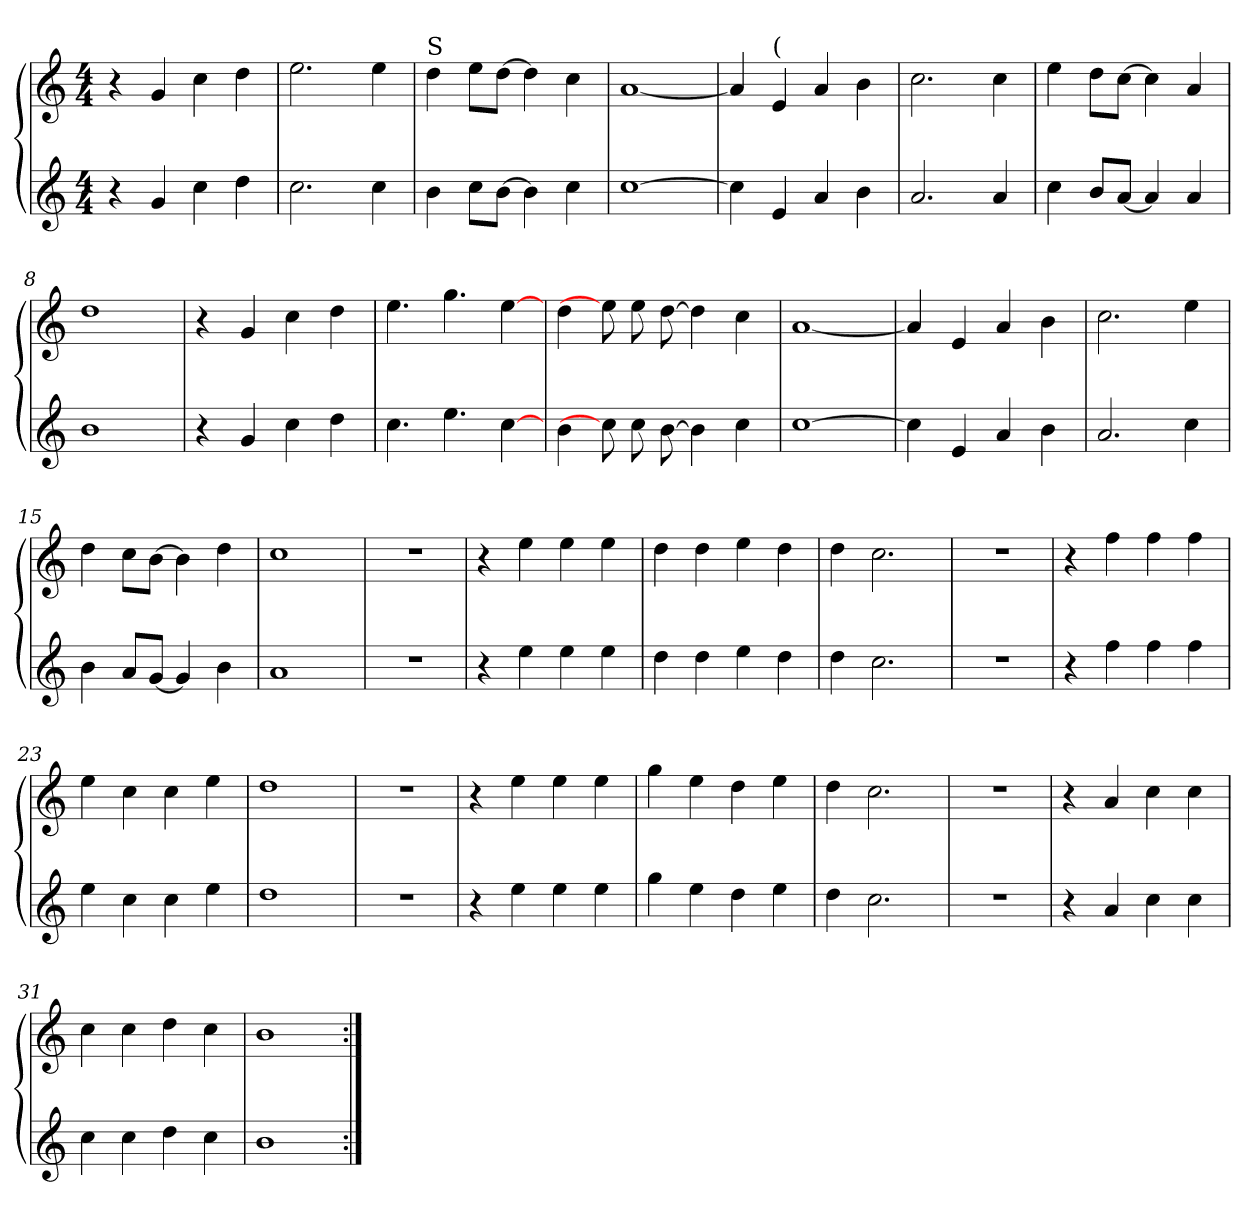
**kern	**kern
*part2	*part1
*staff2	*staff1
*clefG2	*clefG2
*k[]	*k[]
*M4/4	*M4/4
=1	=1
4r	4r
4g	4g
4cc	4cc
4dd	4dd
=2	=2
2.cc	2.ee
4cc	4ee
=3	=3
!	!LO:TX:t=S
4b	4dd
8cc\L	8ee\L
[8b\J	[8dd\J
4b]	4dd]
4cc	4cc
=4	=4
[1cc	[1a
=5	=5
4cc]	4a]
!	!LO:TX:t=(
4e	4e
4a	4a
4b	4b
=6	=6
2.a	2.cc
4a	4cc
=7	=7
4cc	4ee
8b/L	8dd\L
[8a/J	[8cc\J
4a]	4cc]
4a	4a
=8	=8
1b	1dd
=9	=9
4r	4r
4g	4g
4cc	4cc
4dd	4dd
=10	=10
4.cc	4.ee
4.ee	4.gg
[4cc	[4ee
=11	=11
4b	4dd
8cc]	8ee]
8cc	8ee
[8b	[8dd
4b]	4dd]
4cc	4cc
=12	=12
[1cc	[1a
=13	=13
4cc]	4a]
4e	4e
4a	4a
4b	4b
=14	=14
2.a	2.cc
4cc	4ee
=15	=15
4b	4dd
8a/L	8cc\L
[8g/J	[8b\J
4g]	4b]
4b	4dd
=16	=16
1a	1cc
=17	=17
1r	1r
=18	=18
4r	4r
4ee	4ee
4ee	4ee
4ee	4ee
=19	=19
4dd	4dd
4dd	4dd
4ee	4ee
4dd	4dd
=20	=20
4dd	4dd
2.cc	2.cc
=21	=21
1r	1r
=22	=22
4r	4r
4ff	4ff
4ff	4ff
4ff	4ff
=23	=23
4ee	4ee
4cc	4cc
4cc	4cc
4ee	4ee
=24	=24
1dd	1dd
=25	=25
1r	1r
=26	=26
4r	4r
4ee	4ee
4ee	4ee
4ee	4ee
=27	=27
4gg	4gg
4ee	4ee
4dd	4dd
4ee	4ee
=28	=28
4dd	4dd
2.cc	2.cc
=29	=29
1r	1r
=30	=30
4r	4r
4a	4a
4cc	4cc
4cc	4cc
=31	=31
4cc	4cc
4cc	4cc
4dd	4dd
4cc	4cc
=32	=32
1b	1b
=:|!	=:|!
*-	*-
